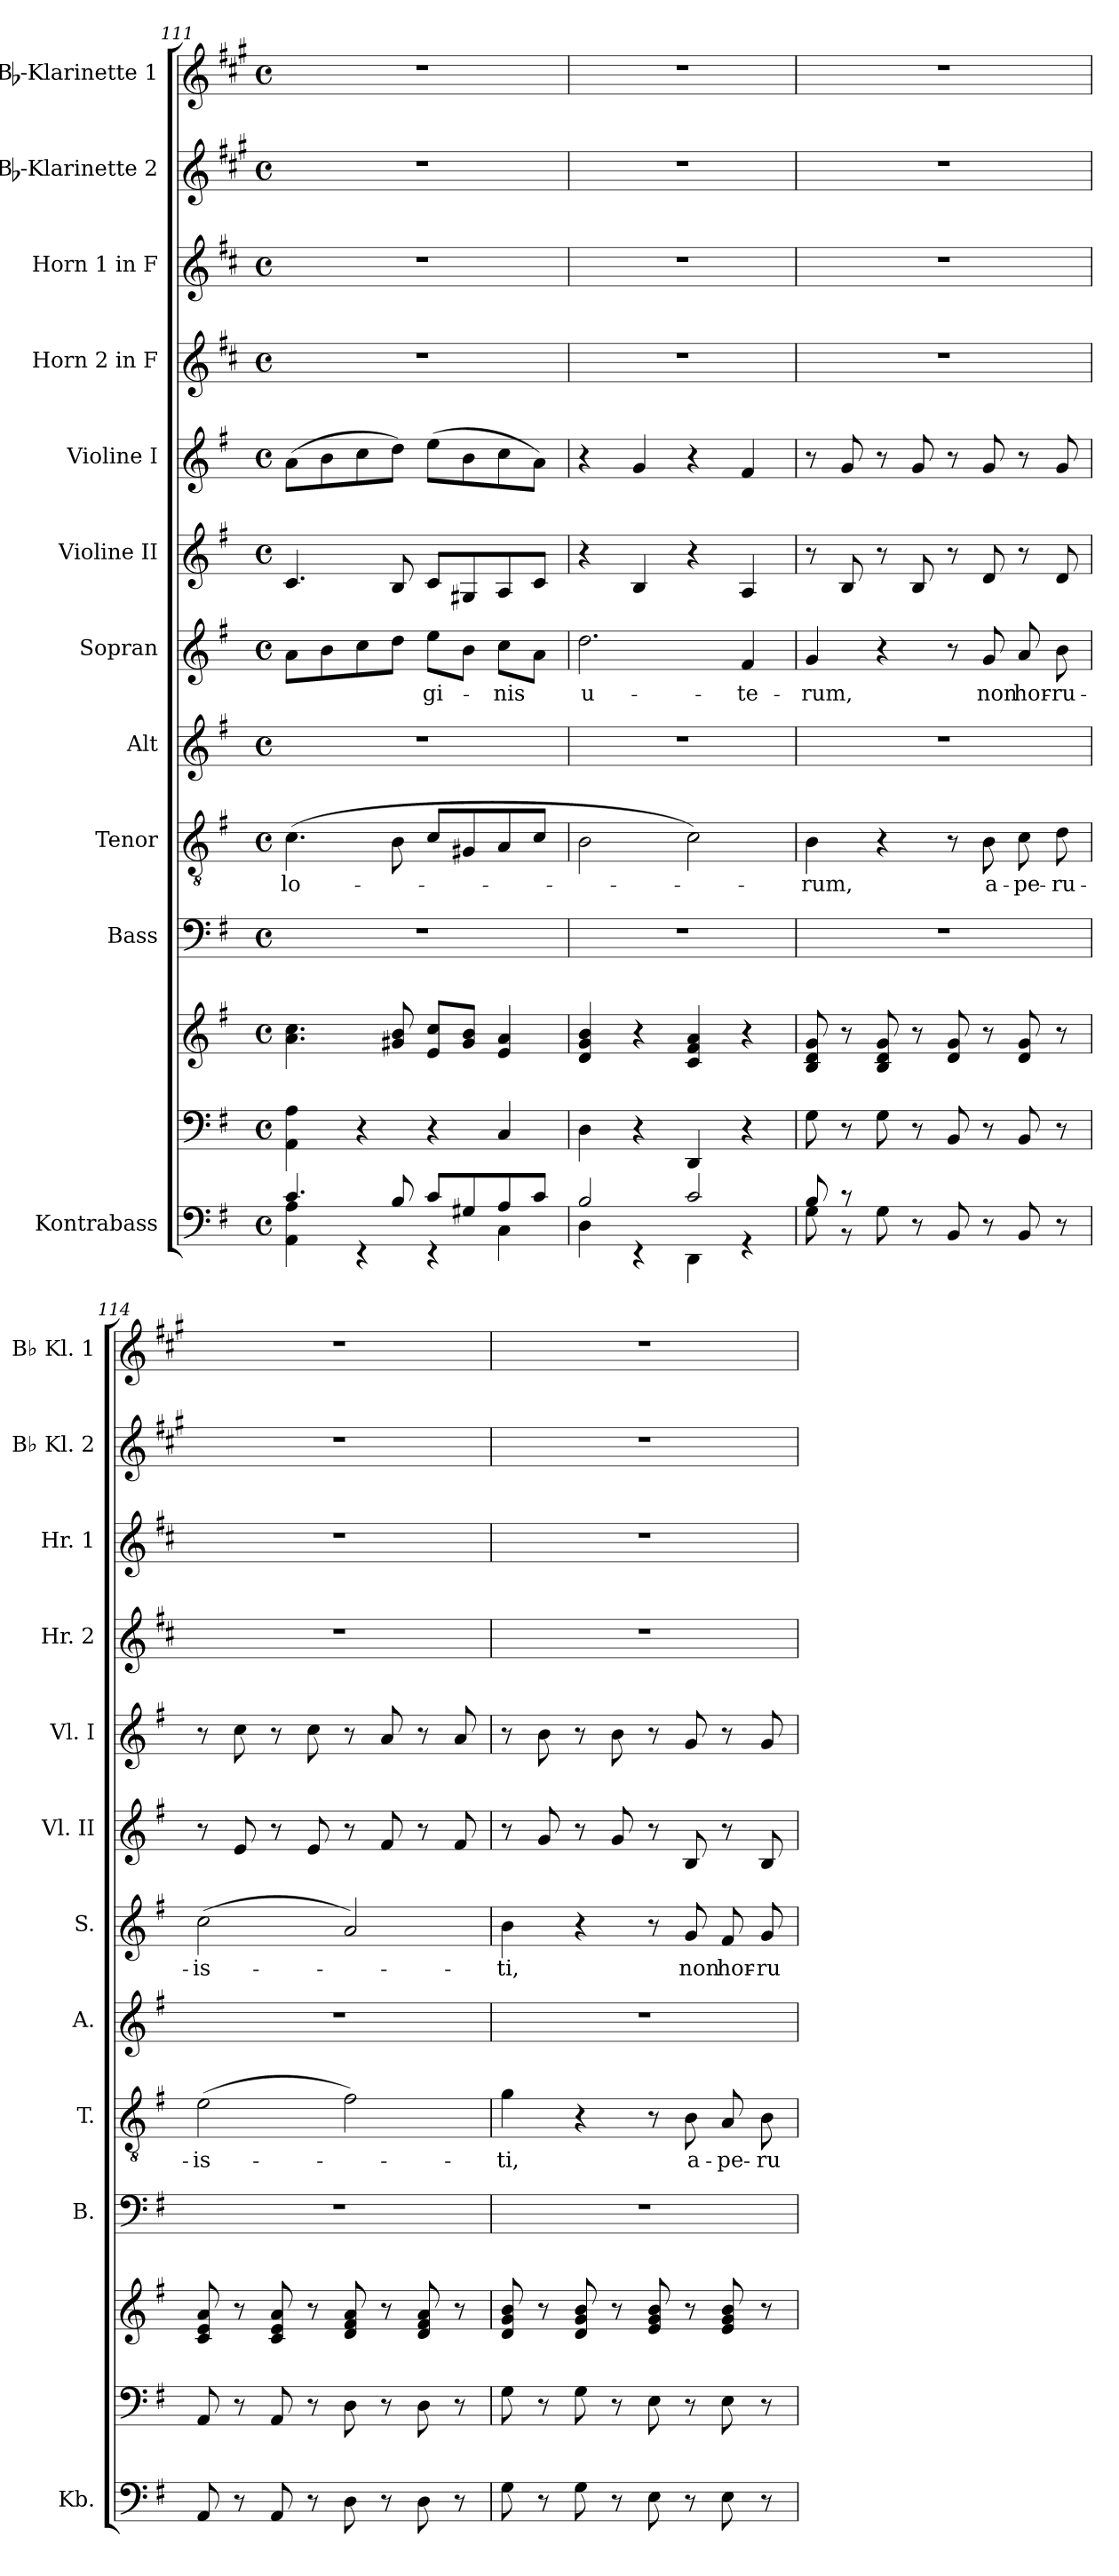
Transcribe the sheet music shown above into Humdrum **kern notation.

**kern	**kern	**kern	**kern	**kern	**text	**kern	**kern	**text	**kern	**kern	**kern	**kern	**kern	**kern
*part12	*part11	*part11	*part10	*part9	*part9	*part8	*part7	*part7	*part6	*part5	*part4	*part3	*part2	*part1
*staff13	*staff12	*staff11	*staff10	*staff9	*staff9	*staff8	*staff7	*staff7	*staff6	*staff5	*staff4	*staff3	*staff2	*staff1
*I"Kontrabass	*	*	*I"Bass	*I"Tenor	*	*I"Alt	*I"Sopran	*	*I"Violine II	*I"Violine I	*I"Horn 2 in F	*I"Horn 1 in F	*I"Bb-Klarinette 2	*I"Bb-Klarinette 1
*I'Kb.	*	*	*I'B.	*I'T.	*	*I'A.	*I'S.	*	*I'Vl. II	*I'Vl. I	*I'Hr. 2	*I'Hr. 1	*I'Bb Kl. 2	*I'Bb Kl. 1
*clefF4	*clefF4	*clefG2	*clefF4	*clefGv2	*	*clefG2	*clefG2	*	*clefG2	*clefG2	*clefG2	*clefG2	*clefG2	*clefG2
*ITrd7c12	*	*	*	*	*	*	*	*	*	*	*ITrd4c7	*ITrd4c7	*ITrd1c2	*ITrd1c2
*k[f#]	*k[f#]	*k[f#]	*k[f#]	*k[f#]	*	*k[f#]	*k[f#]	*	*k[f#]	*k[f#]	*k[f#]	*k[f#]	*k[f#]	*k[f#]
*G:	*G:	*G:	*G:	*G:	*	*G:	*G:	*	*G:	*G:	*G:	*G:	*G:	*G:
*M4/4	*M4/4	*M4/4	*M4/4	*M4/4	*	*M4/4	*M4/4	*	*M4/4	*M4/4	*M4/4	*M4/4	*M4/4	*M4/4
*met(c)	*met(c)	*met(c)	*met(c)	*met(c)	*	*met(c)	*met(c)	*	*met(c)	*met(c)	*met(c)	*met(c)	*met(c)	*met(c)
=111	=111	=111	=111	=111	=111	=111	=111	=111	=111	=111	=111	=111	=111	=111
*^	*	*	*	*	*	*	*	*	*	*	*	*	*	*
!	!	!	!	!	!	!LO:LY:b	!	!	!	!	!	!	!	!	!
4.C/	4AAA\ 4AA\	4AA\ 4A\	4.a\ 4.cc\	1r	(>4.c\	-lo-	1r	8a\L	.	4.c/	(>8a\L	1r	1r	1r	1r
.	.	.	.	.	.	.	.	8b\	.	.	8b\	.	.	.	.
.	4rEE	4r	.	.	.	.	.	8cc\	.	.	8cc\	.	.	.	.
8BB/	.	.	8g#X/ 8b/	.	8B\	.	.	8dd\J	.	8B/	8dd\J)	.	.	.	.
!	!	!	!	!	!	!	!	!	!LO:LY:b	!	!	!	!	!	!
8C/L	4rEE	4r	8e/ 8cc/L	.	8c/L	.	.	8ee\L	-gi-	8c/L	(>8ee\L	.	.	.	.
8GG#X/	.	.	8g#/ 8b/J	.	8G#X/	.	.	8b\J	.	8G#X/	8b\	.	.	.	.
!	!	!	!	!	!	!	!	!	!LO:LY:b	!	!	!	!	!	!
8AA/	4CC\	4C/	4e/ 4a/	.	8A/	.	.	8cc\L	-nis	8A/	8cc\	.	.	.	.
8C/J	.	.	.	.	8c/J	.	.	8a\J	.	8c/J	8a\J)	.	.	.	.
!!LO:PB:g=z
=112	=112	=112	=112	=112	=112	=112	=112	=112	=112	=112	=112	=112	=112	=112	=112
!	!	!	!	!	!	!	!	!	!LO:LY:b	!	!	!	!	!	!
2BB/	4DD\	4D\	4d/ 4g/ 4b/	1r	2B\	.	1r	2.dd\	u-	4r	4r	1r	1r	1r	1r
.	4r	4r	4r	.	.	.	.	.	.	4B/	4g/	.	.	.	.
2C/	4DDD\	4DD/	4c/ 4f#/ 4a/	.	2c\)	.	.	.	.	4r	4r	.	.	.	.
!	!	!	!	!	!	!	!	!	!LO:LY:b	!	!	!	!	!	!
.	4r	4r	4r	.	.	.	.	4f#/	-te-	4A/	4f#/	.	.	.	.
=113	=113	=113	=113	=113	=113	=113	=113	=113	=113	=113	=113	=113	=113	=113	=113
!	!	!	!	!	!	!LO:LY:b	!	!	!LO:LY:b	!	!	!	!	!	!
8BB/	8GG\	8G\	8B/ 8d/ 8g/	1r	4B\	-rum,	1r	4g/	-rum,	8r	8r	1r	1r	1r	1r
8r	8r	8r	8r	.	.	.	.	.	.	8B/	8g/	.	.	.	.
2.ryy	8GG\	8G\	8B/ 8d/ 8g/	.	4r	.	.	4r	.	8r	8r	.	.	.	.
.	8r	8r	8r	.	.	.	.	.	.	8B/	8g/	.	.	.	.
.	8BBB/	8BB/	8d/ 8g/	.	8r	.	.	8r	.	8r	8r	.	.	.	.
!	!	!	!	!	!	!LO:LY:b	!	!	!LO:LY:b	!	!	!	!	!	!
.	8r	8r	8r	.	8B\	a-	.	8g/	non	8d/	8g/	.	.	.	.
!	!	!	!	!	!	!LO:LY:b	!	!	!LO:LY:b	!	!	!	!	!	!
.	8BBB/	8BB/	8d/ 8g/	.	8c\	-pe-	.	8a/	hor-	8r	8r	.	.	.	.
!	!	!	!	!	!	!LO:LY:b	!	!	!LO:LY:b	!	!	!	!	!	!
.	8r	8r	8r	.	8d\	-ru-	.	8b\	-ru-	8d/	8g/	.	.	.	.
=114	=114	=114	=114	=114	=114	=114	=114	=114	=114	=114	=114	=114	=114	=114	=114
!	!	!	!	!	!	!LO:LY:b	!	!	!LO:LY:b	!	!	!	!	!	!
*v	*v	*	*	*	*	*	*	*	*	*	*	*	*	*	*
8AAA/	8AA/	8c/ 8e/ 8a/	1r	(>2e\	-is-	1r	(>2cc\	-is-	8r	8r	1r	1r	1r	1r
8r	8r	8r	.	.	.	.	.	.	8e/	8cc\	.	.	.	.
8AAA/	8AA/	8c/ 8e/ 8a/	.	.	.	.	.	.	8r	8r	.	.	.	.
8r	8r	8r	.	.	.	.	.	.	8e/	8cc\	.	.	.	.
8DD\	8D\	8d/ 8f#/ 8a/	.	2f#\)	.	.	2a/)	.	8r	8r	.	.	.	.
8r	8r	8r	.	.	.	.	.	.	8f#/	8a/	.	.	.	.
8DD\	8D\	8d/ 8f#/ 8a/	.	.	.	.	.	.	8r	8r	.	.	.	.
8r	8r	8r	.	.	.	.	.	.	8f#/	8a/	.	.	.	.
=115	=115	=115	=115	=115	=115	=115	=115	=115	=115	=115	=115	=115	=115	=115
!	!	!	!	!	!LO:LY:b	!	!	!LO:LY:b	!	!	!	!	!	!
8GG\	8G\	8d/ 8g/ 8b/	1r	4g\	-ti,	1r	4b\	-ti,	8r	8r	1r	1r	1r	1r
8r	8r	8r	.	.	.	.	.	.	8g/	8b\	.	.	.	.
8GG\	8G\	8d/ 8g/ 8b/	.	4r	.	.	4r	.	8r	8r	.	.	.	.
8r	8r	8r	.	.	.	.	.	.	8g/	8b\	.	.	.	.
8EE\	8E\	8e/ 8g/ 8b/	.	8r	.	.	8r	.	8r	8r	.	.	.	.
!	!	!	!	!	!LO:LY:b	!	!	!LO:LY:b	!	!	!	!	!	!
8r	8r	8r	.	8B\	a-	.	8g/	non	8B/	8g/	.	.	.	.
!	!	!	!	!	!LO:LY:b	!	!	!LO:LY:b	!	!	!	!	!	!
8EE\	8E\	8e/ 8g/ 8b/	.	8A/	-pe-	.	8f#/	hor-	8r	8r	.	.	.	.
!	!	!	!	!	!LO:LY:b	!	!	!LO:LY:b	!	!	!	!	!	!
8r	8r	8r	.	8B\	-ru-	.	8g/	-ru-	8B/	8g/	.	.	.	.
=	=	=	=	=	=	=	=	=	=	=	=	=	=	=
*-	*-	*-	*-	*-	*-	*-	*-	*-	*-	*-	*-	*-	*-	*-
